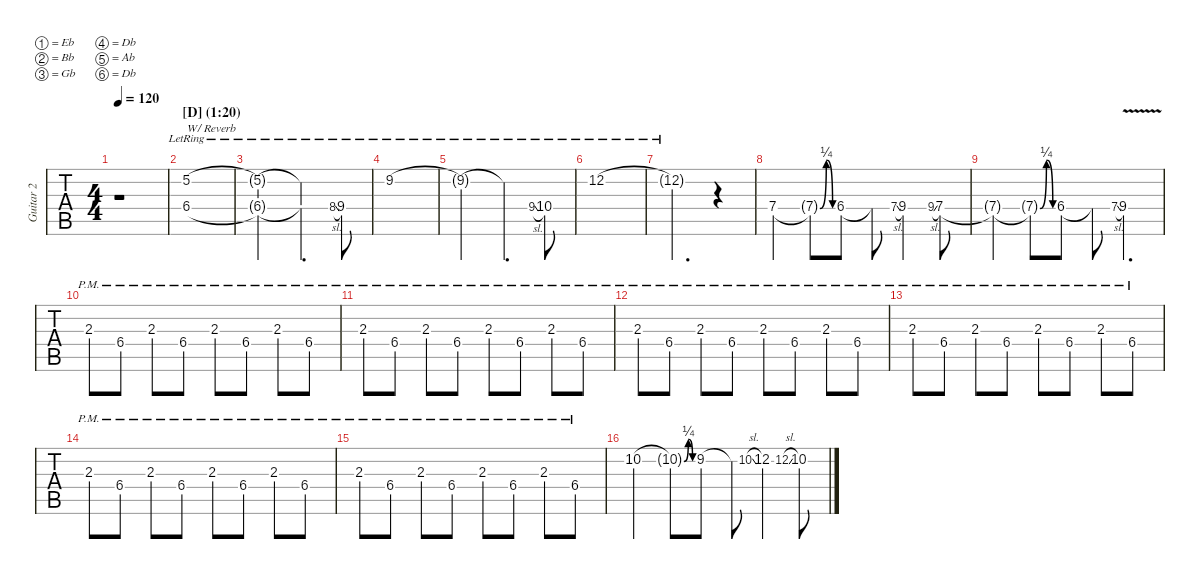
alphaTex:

\defaultSystemsLayout 4
\hideDynamics
\bracketExtendMode nobrackets
\multiTrackTrackNamePolicy allsystems
\firstSystemTrackNameMode fullname
\otherSystemsTrackNameMode fullname
\otherSystemsTrackNameOrientation horizontal
\track ("Guitar 2" "Guitar 2") {instrument overdrivenguitar}
\staff {tabs}
\tuning (Eb4 Bb3 Gb3 Db3 Ab2 Db2)
\ts (4 4)
\tempo 120
\clef g2
\ks aminor
r.1{dy mf} |
\section ("D" "(1:20)")
\scale
1.0658 (6.4{lr acc #} 5.2{lr acc x}).1{txt "W/ Reverb" instrument overdrivenguitar} |
\scale
0.968376 (6.4{lr t acc #} 5.2{lr t acc x}).2 (6.4{lr t acc #} 5.2{lr t acc x}).4{d} 8.4{sl lr acc #}.8{gr onbeat} 9.4{lr acc x}.8 |
\scale
0.995551 9.2{lr acc #}.1 |
\scale
0.970273 9.2{lr t acc #}.2 9.2{lr t acc #}.4{d} 9.4{sl lr acc x}.8{gr onbeat} 10.4{lr acc #}.8 |
\scale
1.06836 12.2{lr acc x}.1 |
\scale
0.97706 12.2{lr t acc x}.2{d} r.4 |
\scale
0.983002 7.4{acc x}.4 7.4{be (bendrelease 0 0 10.2 1 20.4 1 30 0) t acc x}.8 6.4{acc #}.8 6.4{t acc #}.8 7.4{sl acc x}.8{gr onbeat} 9.4{acc x}.4 9.4{sl acc x}.8{gr onbeat} 7.4{acc x}.8 |
\scale
0.971579 7.4{t acc x}.4 7.4{be (bendrelease 0 0 10.2 1 20.4 1 30 0) t acc x}.8 6.4{acc #}.8 6.4{t acc #}.8 7.4{sl acc x}.8{gr onbeat} 9.4{v acc x}.4{d} |
\scale
1.05586 2.3{pm acc x}.8 6.4{pm acc #}.8 2.3{pm acc x}.8 6.4{pm acc #}.8 2.3{pm acc x}.8 6.4{pm acc #}.8 2.3{pm acc x}.8 6.4{pm acc #}.8 |
\scale
0.986128 2.3{pm acc x}.8 6.4{pm acc #}.8 2.3{pm acc x}.8 6.4{pm acc #}.8 2.3{pm acc x}.8 6.4{pm acc #}.8 2.3{pm acc x}.8 6.4{pm acc #}.8 |
\scale
0.985616 2.3{pm acc x}.8 6.4{pm acc #}.8 2.3{pm acc x}.8 6.4{pm acc #}.8 2.3{pm acc x}.8 6.4{pm acc #}.8 2.3{pm acc x}.8 6.4{pm acc #}.8 |
\scale
0.972392 2.3{pm acc x}.8 6.4{pm acc #}.8 2.3{pm acc x}.8 6.4{pm acc #}.8 2.3{pm acc x}.8 6.4{pm acc #}.8 2.3{pm acc x}.8 6.4{pm acc #}.8 |
\scale
1.06402 2.3{pm acc x}.8 6.4{pm acc #}.8 2.3{pm acc x}.8 6.4{pm acc #}.8 2.3{pm acc x}.8 6.4{pm acc #}.8 2.3{pm acc x}.8 6.4{pm acc #}.8 |
\scale
0.985277 2.3{pm acc x}.8 6.4{pm acc #}.8 2.3{pm acc x}.8 6.4{pm acc #}.8 2.3{pm acc x}.8 6.4{pm acc #}.8 2.3{pm acc x}.8 6.4{pm acc #}.8 |
\scale
0.985507 10.2{acc x}.4 10.2{be (bendrelease 0 0 10.2 1 20.4 1 30 0) t acc x}.8 9.2{acc #}.8 9.2{t acc #}.8 10.2{sl acc x}.8{gr onbeat} 12.2{acc x}.4 12.2{sl acc x}.8{gr onbeat} 10.2{acc x}.8
